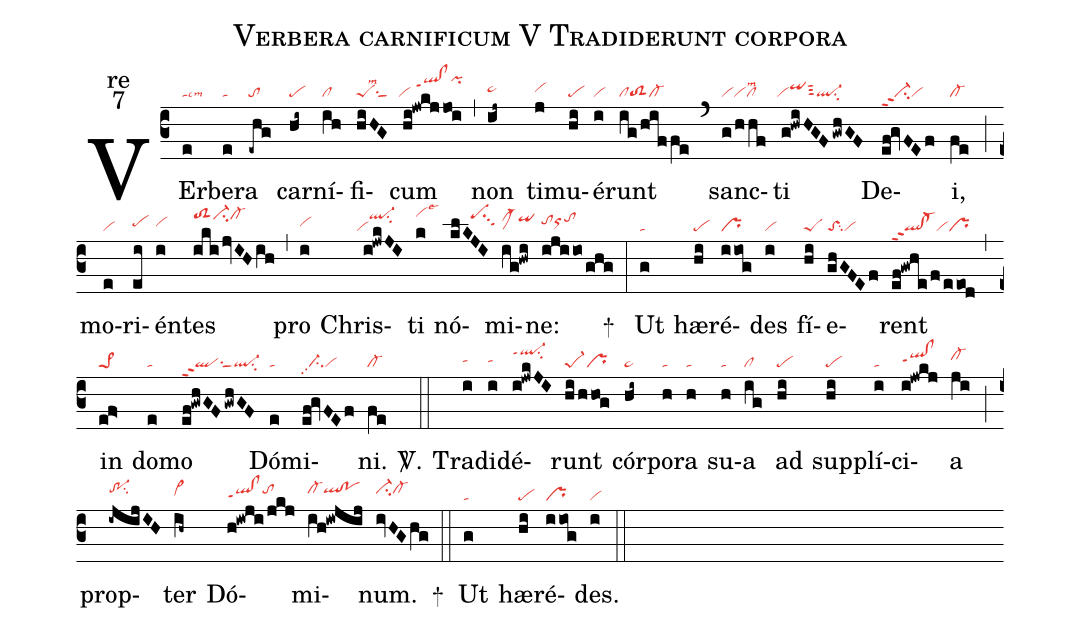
name:Verbera carnificum V Tradiderunt corpora;
office-part:re;
mode:7;
nabc-lines:1;
%%
(c3)
VEr(e|talscm3)be(e|ta)ra(-ehg|to) car(hi~|pe)ní(ih|cl)fi(hiHG|peSsu1sut1lsm2)cum(hi!jwkjjoi|`vi/qlhj!clhjppt1pihl) (,)
non(ij~|pe~hh) ti(j|vihh)mu(hi|pe)é(i|vi)runt(ig/hiffe|cltoS2cl-) (`)
sanc(g/hhf|vivicllsm2)ti(g!hwiHGFgwhGF|`viqihisut3ql-su2) De(ef!gvFEf|ci-ppt2vi)i,(fe|cl-) (;)
mo(e|vi)ri(ei|pehh)én(i|vihh)tes(ikijvIHih|toS2hkci-hkcl-hk) (,)
pro(i|vihh) Chris(i!jwkJI|``viql-hksu2)ti(k|vihllse3) nó(klKJI|//////pehksu3)mi(ig!hwi|clM-hjqihj)ne:(ijiio/ghg|tohiorhitohj) +(:)
Ut(g|ta) hæ(hi|pe)ré(iiog|pr)des(i|vi) fí(hi|peS)e(ghGFEf|toSsu2vi)rent(ef!gwhe/f/eeod|ql!cl-ppt2vipr) (,)
in(ef>|pe>1) do(e|ta)mo(ef!gwhGFgwhGF|qlppt2su1sut1ql-su2) Dó(e|ta)mi(ef!gvFEf|//ci-pp2vi)ni.(fe|cl-) <sp>V/</sp>.(::)
Tra(i|tahh)di(i|tahh)dé(i!jwkJI|ql-hkppt1su2)runt(hi/hhog|pe-1pr) cór(hi~|pe~)po(h|ta)ra(h|ta) su(h|ta)a(ig|cl) ad(hi|pe) sup(hi|pe)plí(i|ta)ci(i!jwkj|qlhh!clhhppt1)a(ji|cl-hi) (;)
prop(-ijijIH|tr-1hisu2)ter(ih~|vi>hh) Dó(h!iwji/jkj|qlhg!clhgppt1tohi)mi(ih!iwjij|cl-hiqlhi!pohi)num.(ivHGhg|ci-hicl-hi) +(::)
Ut(g|ta) hæ(hi|pe)ré(iiog|pr)des.(i|vi) (::)
